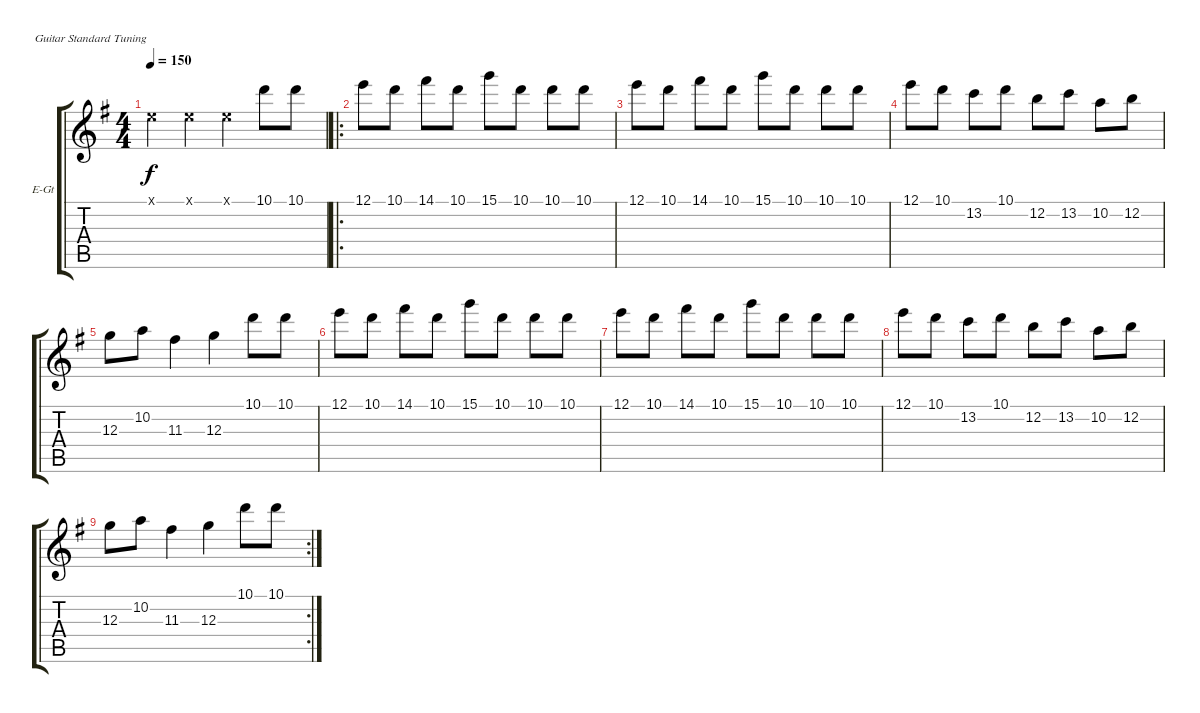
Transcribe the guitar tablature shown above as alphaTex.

\bracketExtendMode groupsimilarinstruments
\firstSystemTrackNameOrientation horizontal
\otherSystemsTrackNameOrientation horizontal
\track ("Track 1" "E-Gt") {instrument distortionguitar}
\staff {score tabs}
\tuning (E4 B3 G3 D3 A2 E2)
\ts (4 4)
\beaming (8 2 2 2 2)
\tempo 150
\clef g2
\ks g
0.1{x}.4{dy f instrument distortionguitar} 0.1{x}.4 0.1{x}.4 10.1.8 10.1.8 |
\ro
\scale
0.499718 12.1.8 10.1.8 14.1.8 10.1.8 15.1.8 10.1.8 10.1.8 10.1.8 |
\scale
0.499897 12.1.8 10.1.8 14.1.8 10.1.8 15.1.8 10.1.8 10.1.8 10.1.8 |
\scale
0.497642 12.1.8 10.1.8 13.2.8 10.1.8 12.2.8 13.2.8 10.2.8 12.2.8 |
\scale
0.502168 12.3.8 10.2.8 11.3.4 12.3.4 10.1.8 10.1.8 |
\scale
0.498168 12.1.8 10.1.8 14.1.8 10.1.8 15.1.8 10.1.8 10.1.8 10.1.8 |
\scale
0.501567 12.1.8 10.1.8 14.1.8 10.1.8 15.1.8 10.1.8 10.1.8 10.1.8 |
\scale
0.498405 12.1.8 10.1.8 13.2.8 10.1.8 12.2.8 13.2.8 10.2.8 12.2.8 |
\rc 2
\scale
0.5014 12.3.8 10.2.8 11.3.4 12.3.4 10.1.8 10.1.8
